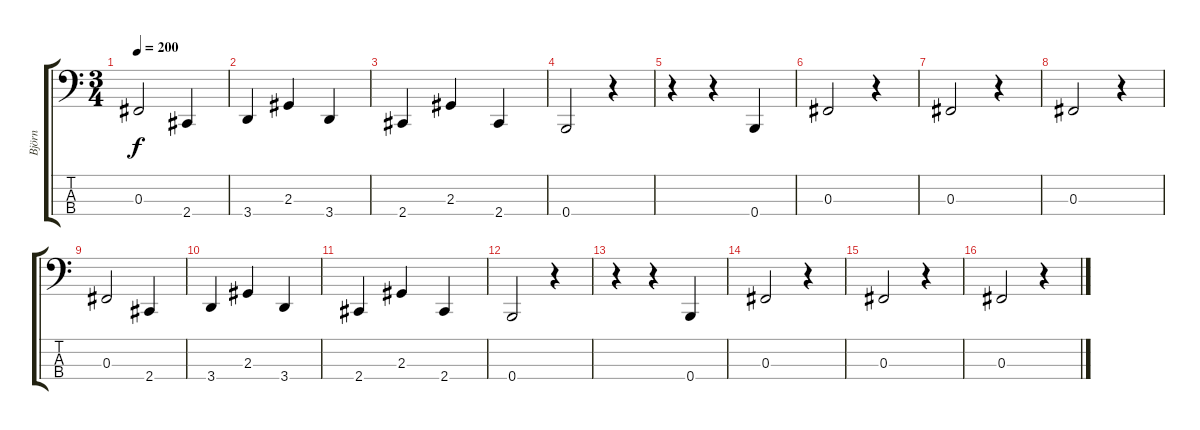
\track ("Björn" "Björn") {instrument electricbassfinger}
\staff {score tabs}
\tuning (E2 B1 Gb1 B0) {hide}
\ts (3 4)
\tempo 200
\clef f4
\ks c
0.3.2{dy f} 2.4.4 |
3.4.4 2.3.4 3.4.4 |
2.4.4 2.3.4 2.4.4 |
0.4.2 r.4 |
r.4 r.4 0.4.4 |
0.3.2 r.4 |
0.3.2 r.4 |
0.3.2 r.4 |
0.3.2 2.4.4 |
3.4.4 2.3.4 3.4.4 |
2.4.4 2.3.4 2.4.4 |
0.4.2 r.4 |
r.4 r.4 0.4.4 |
0.3.2 r.4 |
0.3.2 r.4 |
0.3.2 r.4
